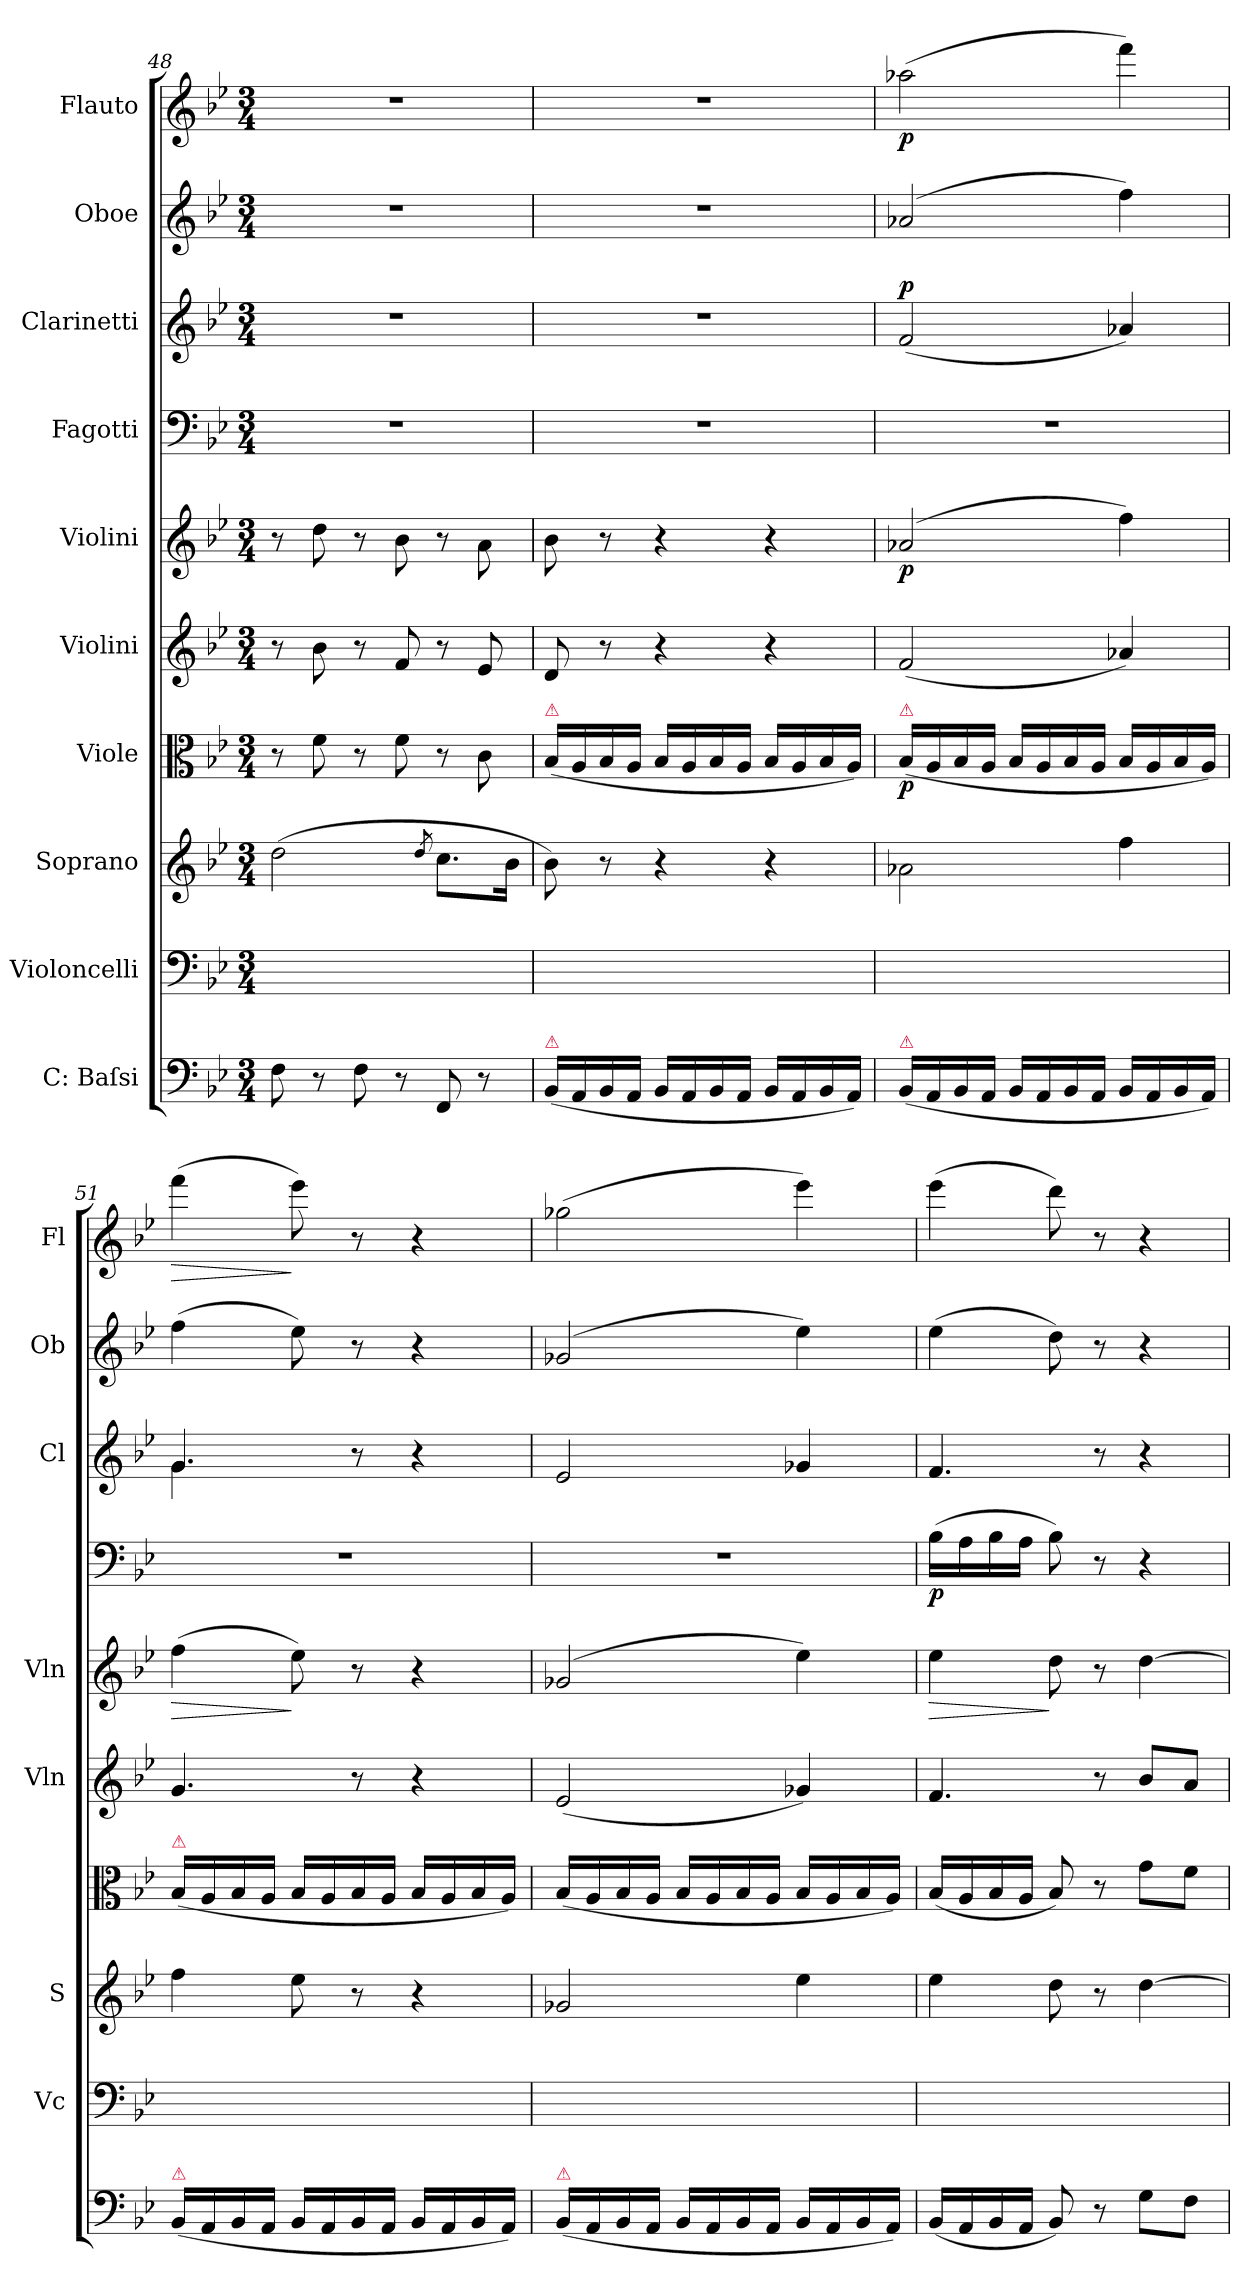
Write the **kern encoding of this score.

**kern	**kern	**kern	**kern	**dynam	**kern	**kern	**dynam	**kern	**dynam	**kern	**dynam	**kern	**kern	**dynam
*part10	*part9	*part8	*part7	*part7	*part6	*part5	*part5	*part4	*part4	*part3	*part3	*part2	*part1	*part1
*staff10	*staff9	*staff8	*staff7	*staff7	*staff6	*staff5	*staff5	*staff4	*staff4	*staff3	*staff3	*staff2	*staff1	*staff1
*I"C: Baſsi	*I"Violoncelli	*I"Soprano	*I"Viole	*	*I"Violini	*I"Violini	*	*I"Fagotti	*	*I"Clarinetti	*	*I"Oboe	*I"Flauto	*
*	*I'Vc	*I'S	*	*	*I'Vln	*I'Vln	*	*	*	*I'Cl	*	*I'Ob	*I'Fl	*
*clefF4	*clefF4	*clefG2	*clefC3	*	*clefG2	*clefG2	*	*clefF4	*	*clefG2	*	*clefG2	*clefG2	*
*k[b-e-]	*k[b-e-]	*k[b-e-]	*k[b-e-]	*	*k[b-e-]	*k[b-e-]	*	*k[b-e-]	*	*k[b-e-]	*	*k[b-e-]	*k[b-e-]	*
*B-:	*B-:	*B-:	*B-:	*	*B-:	*B-:	*	*B-:	*	*B-:	*	*B-:	*B-:	*
*M3/4	*M3/4	*M3/4	*M3/4	*	*M3/4	*M3/4	*	*M3/4	*	*M3/4	*	*M3/4	*M3/4	*
=48	=48	=48	=48	=48	=48	=48	=48	=48	=48	=48	=48	=48	=48	=48
8F\	8F\yy	(2dd\	8r	.	8r	8r	.	2.r	.	2.r	.	2.r	2.r	.
8r	8ryy	.	8f\	.	8b-\	8dd\	.	.	.	.	.	.	.	.
8F\	8F\yy	.	8r	.	8r	8r	.	.	.	.	.	.	.	.
8r	8ryy	.	8f\	.	8f/	8b-\	.	.	.	.	.	.	.	.
.	.	8qdd/	.	.	.	.	.	.	.	.	.	.	.	.
8FF/	8FF/yy	8.cc\L	8r	.	8r	8r	.	.	.	.	.	.	.	.
8r	8ryy	.	8c\	.	8e-/	8a\	.	.	.	.	.	.	.	.
.	.	16b-\Jk	.	.	.	.	.	.	.	.	.	.	.	.
=49	=49	=49	=49	=49	=49	=49	=49	=49	=49	=49	=49	=49	=49	=49
!	!	!	!LO:TX:a:color=crimson:t=⚠	!	!	!	!	!	!	!	!	!	!	!
!LO:TX:a:color=crimson:t=⚠	!	!	!	!	!	!	!	!	!	!	!	!	!	!
(16BB-/LL	16BB-/LLyy	8b-\)	(16B-/LL	.	8d/	8b-\	.	2.r	.	2.r	.	2.r	2.r	.
16AA/	16AA/yy	.	16A/	.	.	.	.	.	.	.	.	.	.	.
16BB-/	16BB-/yy	8r	16B-/	.	8r	8r	.	.	.	.	.	.	.	.
16AA/JJ	16AA/JJyy	.	16A/JJ	.	.	.	.	.	.	.	.	.	.	.
16BB-/LL	16BB-/LLyy	4r	16B-/LL	.	4r	4r	.	.	.	.	.	.	.	.
16AA/	16AA/yy	.	16A/	.	.	.	.	.	.	.	.	.	.	.
16BB-/	16BB-/yy	.	16B-/	.	.	.	.	.	.	.	.	.	.	.
16AA/JJ	16AA/JJyy	.	16A/JJ	.	.	.	.	.	.	.	.	.	.	.
16BB-/LL	16BB-/LLyy	4r	16B-/LL	.	4r	4r	.	.	.	.	.	.	.	.
16AA/	16AA/yy	.	16A/	.	.	.	.	.	.	.	.	.	.	.
16BB-/	16BB-/yy	.	16B-/	.	.	.	.	.	.	.	.	.	.	.
16AA/JJ)	16AA/JJyy	.	16A/JJ)	.	.	.	.	.	.	.	.	.	.	.
=50	=50	=50	=50	=50	=50	=50	=50	=50	=50	=50	=50	=50	=50	=50
!	!	!	!LO:TX:a:color=crimson:t=⚠	!	!	!	!	!	!	!	!	!	!	!
!LO:TX:a:color=crimson:t=⚠	!	!	!	!	!	!	!	!	!	!	!	!	!	!
!	!	!	!	!	!	!	!	!	!	!	!LO:DY:a	!	!	!
(16BB-/LL	16BB-/LLyy	2a-X\	(16B-/LL	p	(2f/	(2a-X/	p	2.r	.	(2f/	p	(2a-X/	(2aa-X\	p
16AA/	16AA/yy	.	16A/	.	.	.	.	.	.	.	.	.	.	.
16BB-/	16BB-/yy	.	16B-/	.	.	.	.	.	.	.	.	.	.	.
16AA/JJ	16AA/JJyy	.	16A/JJ	.	.	.	.	.	.	.	.	.	.	.
16BB-/LL	16BB-/LLyy	.	16B-/LL	.	.	.	.	.	.	.	.	.	.	.
16AA/	16AA/yy	.	16A/	.	.	.	.	.	.	.	.	.	.	.
16BB-/	16BB-/yy	.	16B-/	.	.	.	.	.	.	.	.	.	.	.
16AA/JJ	16AA/JJyy	.	16A/JJ	.	.	.	.	.	.	.	.	.	.	.
16BB-/LL	16BB-/LLyy	4ff\	16B-/LL	.	4a-X/)	4ff\)	.	.	.	4a-X/)	.	4ff\)	4fff\)	.
16AA/	16AA/yy	.	16A/	.	.	.	.	.	.	.	.	.	.	.
16BB-/	16BB-/yy	.	16B-/	.	.	.	.	.	.	.	.	.	.	.
16AA/JJ)	16AA/JJyy	.	16A/JJ)	.	.	.	.	.	.	.	.	.	.	.
=51	=51	=51	=51	=51	=51	=51	=51	=51	=51	=51	=51	=51	=51	=51
!	!	!	!LO:TX:a:color=crimson:t=⚠	!	!	!	!	!	!	!	!	!	!	!
!LO:TX:a:color=crimson:t=⚠	!	!	!	!	!	!	!	!	!	!	!	!	!	!
!	!	!	!	!	!	!	!LO:HP:b	!	!	!	!	!	!	!LO:HP:b
*	*	*	*	*	*	*	*	*	*	*^	*	*	*	*
(16BB-/LL	16BB-/LLyy	4ff\	(16B-/LL	.	4.g/	(4ff\	>	2.r	.	4.g/	4.g\	.	(4ff\	(4fff\	>
16AA/	16AA/yy	.	16A/	.	.	.	.	.	.	.	.	.	.	.	.
16BB-/	16BB-/yy	.	16B-/	.	.	.	.	.	.	.	.	.	.	.	.
16AA/JJ	16AA/JJyy	.	16A/JJ	.	.	.	.	.	.	.	.	.	.	.	.
16BB-/LL	16BB-/LLyy	8ee-\	16B-/LL	.	.	8ee-\)	]	.	.	.	.	.	8ee-\)	8eee-\)	]
16AA/	16AA/yy	.	16A/	.	.	.	.	.	.	.	.	.	.	.	.
16BB-/	16BB-/yy	8r	16B-/	.	8r	8r	.	.	.	8r	4.ryy	.	8r	8r	.
16AA/JJ	16AA/JJyy	.	16A/JJ	.	.	.	.	.	.	.	.	.	.	.	.
16BB-/LL	16BB-/LLyy	4r	16B-/LL	.	4r	4r	.	.	.	4r	.	.	4r	4r	.
16AA/	16AA/yy	.	16A/	.	.	.	.	.	.	.	.	.	.	.	.
16BB-/	16BB-/yy	.	16B-/	.	.	.	.	.	.	.	.	.	.	.	.
16AA/JJ)	16AA/JJyy	.	16A/JJ)	.	.	.	.	.	.	.	.	.	.	.	.
*	*	*	*	*	*	*	*	*	*	*v	*v	*	*	*	*
=52	=52	=52	=52	=52	=52	=52	=52	=52	=52	=52	=52	=52	=52	=52
!LO:TX:a:color=crimson:t=⚠	!	!	!	!	!	!	!	!	!	!	!	!	!	!
(16BB-/LL	16BB-/LLyy	2g-X/	(16B-/LL	.	(2e-/	(2g-X/	.	2.r	.	2e-/	.	(2g-X/	(2gg-X\	.
16AA/	16AA/yy	.	16A/	.	.	.	.	.	.	.	.	.	.	.
16BB-/	16BB-/yy	.	16B-/	.	.	.	.	.	.	.	.	.	.	.
16AA/JJ	16AA/JJyy	.	16A/JJ	.	.	.	.	.	.	.	.	.	.	.
16BB-/LL	16BB-/LLyy	.	16B-/LL	.	.	.	.	.	.	.	.	.	.	.
16AA/	16AA/yy	.	16A/	.	.	.	.	.	.	.	.	.	.	.
16BB-/	16BB-/yy	.	16B-/	.	.	.	.	.	.	.	.	.	.	.
16AA/JJ	16AA/JJyy	.	16A/JJ	.	.	.	.	.	.	.	.	.	.	.
16BB-/LL	16BB-/LLyy	4ee-\	16B-/LL	.	4g-X/)	4ee-\)	.	.	.	4g-X/	.	4ee-\)	4eee-\)	.
16AA/	16AA/yy	.	16A/	.	.	.	.	.	.	.	.	.	.	.
16BB-/	16BB-/yy	.	16B-/	.	.	.	.	.	.	.	.	.	.	.
16AA/JJ)	16AA/JJyy	.	16A/JJ)	.	.	.	.	.	.	.	.	.	.	.
=53	=53	=53	=53	=53	=53	=53	=53	=53	=53	=53	=53	=53	=53	=53
!	!	!	!	!	!	!	!LO:HP:b	!	!	!	!	!	!	!
(16BB-/LL	16BB-/LLyy	4ee-\	(16B-/LL	.	4.f/	4ee-\	>	(16B-\LL	p	4.f/	.	(4ee-\	(4eee-\	.
16AA/	16AA/yy	.	16A/	.	.	.	.	16A\	.	.	.	.	.	.
16BB-/	16BB-/yy	.	16B-/	.	.	.	.	16B-\	.	.	.	.	.	.
16AA/JJ	16AA/JJyy	.	16A/JJ	.	.	.	.	16A\JJ	.	.	.	.	.	.
8BB-/)	8BB-/yy	8dd\	8B-/)	.	.	8dd\	]	8B-\)	.	.	.	8dd\)	8ddd\)	.
8r	8ryy	8r	8r	.	8r	8r	.	8r	.	8r	.	8r	8r	.
8G\L	8G\Lyy	[4dd\	8g\L	.	8b-/L	[4dd\	.	4r	.	4r	.	4r	4r	.
8F\J	8F\Jyy	.	8f\J	.	8a/J	.	.	.	.	.	.	.	.	.
=	=	=	=	=	=	=	=	=	=	=	=	=	=	=
*-	*-	*-	*-	*-	*-	*-	*-	*-	*-	*-	*-	*-	*-	*-
